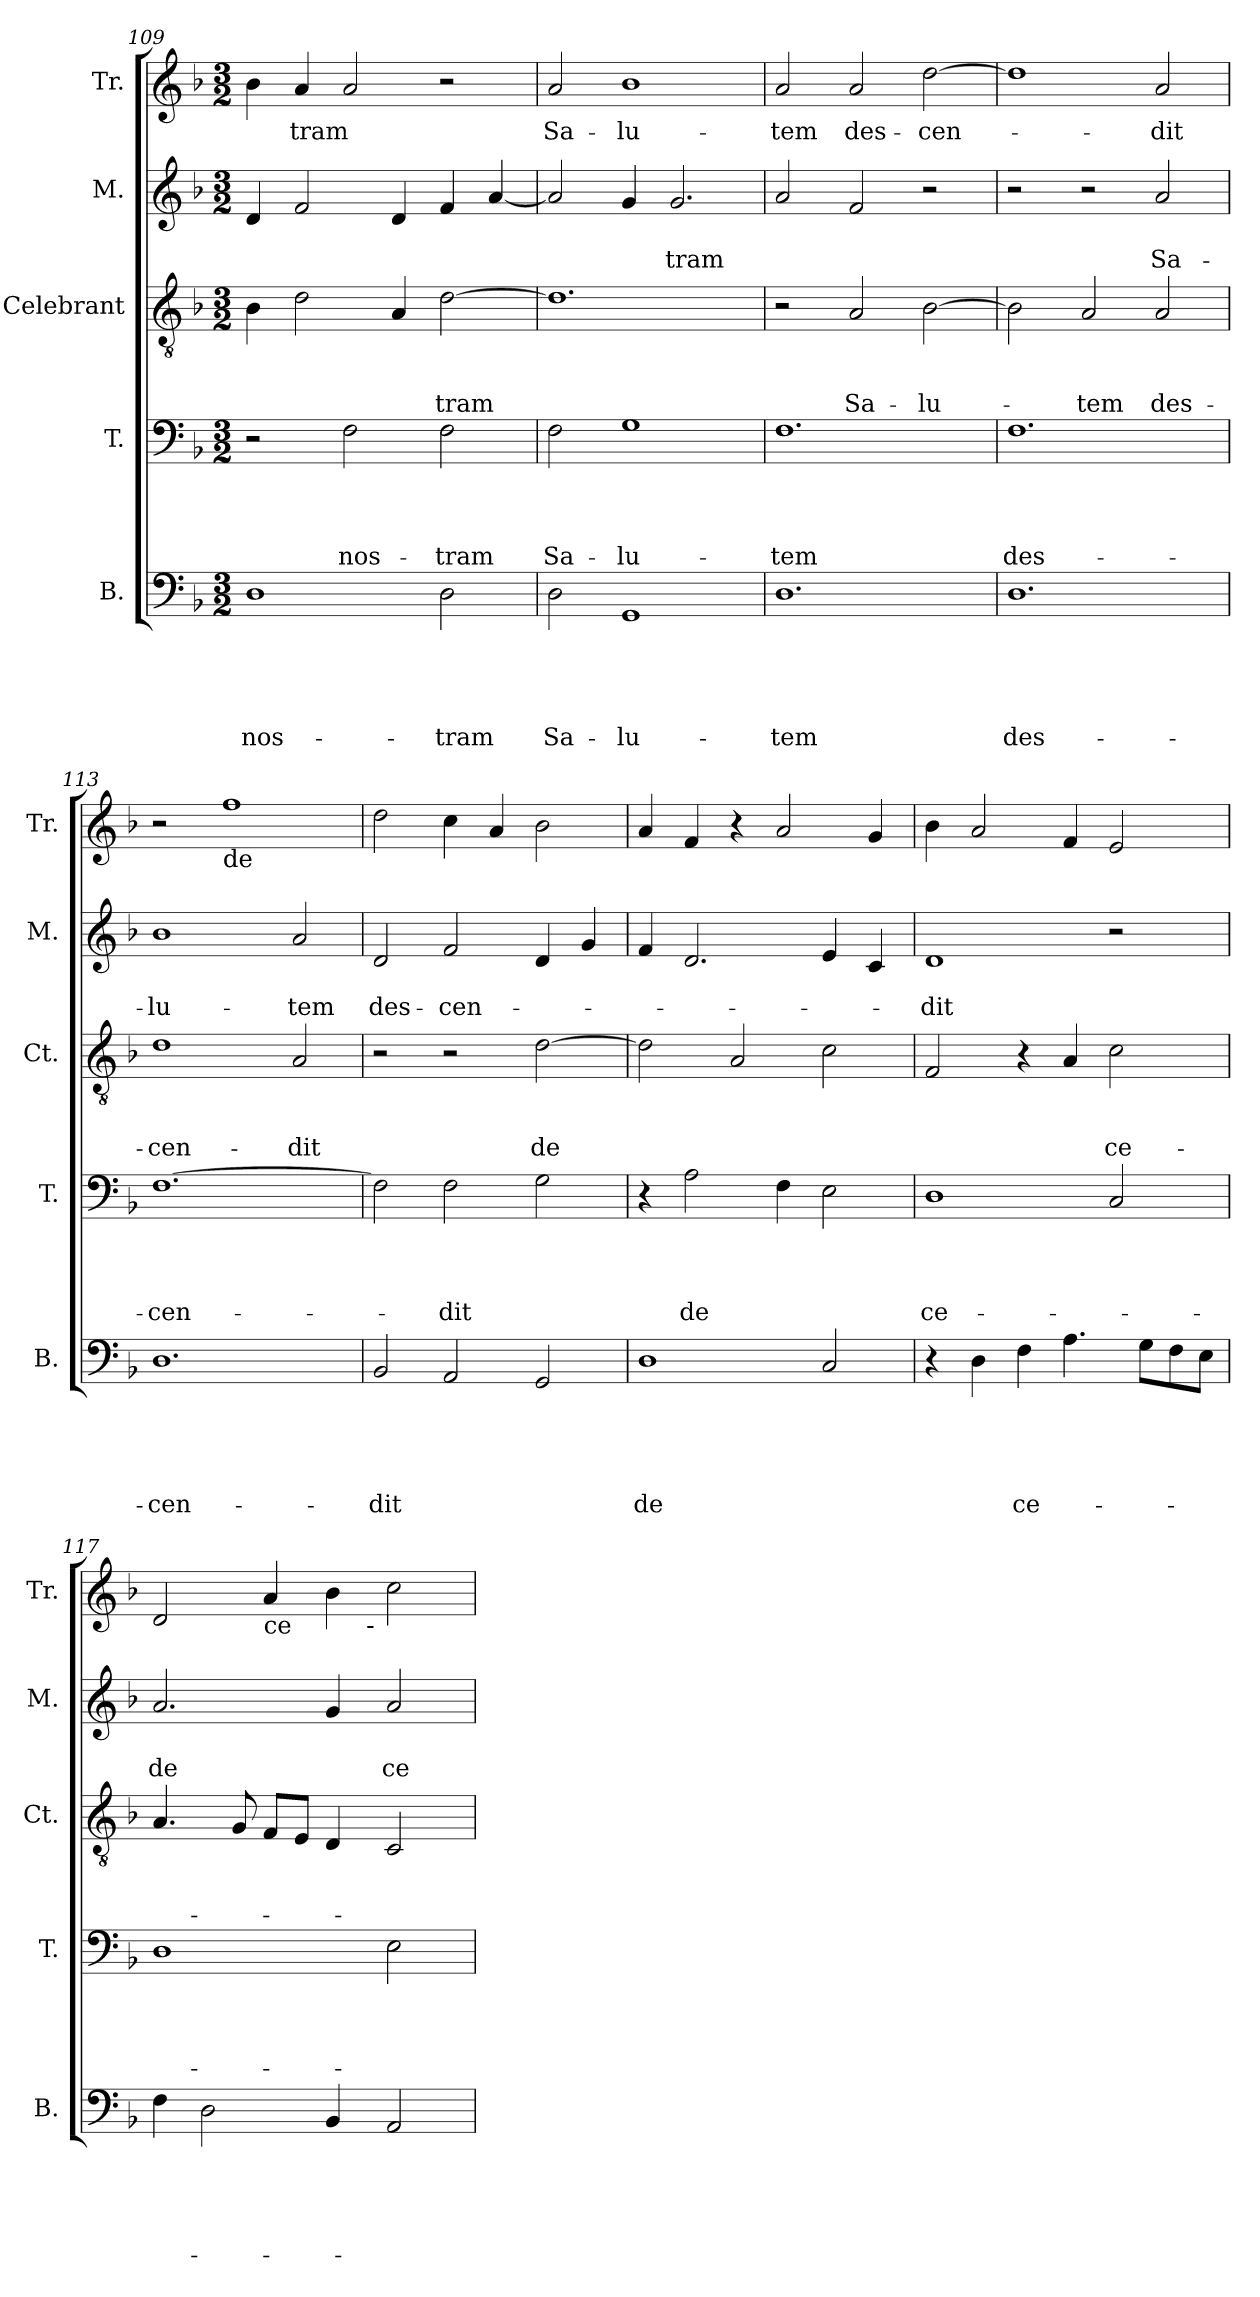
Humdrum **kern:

**kern	**text	**text	**text	**text	**text	**kern	**text	**text	**text	**text	**kern	**text	**text	**text	**kern	**text	**text	**kern	**text
*part5	*part5	*part5	*part5	*part5	*part5	*part4	*part4	*part4	*part4	*part4	*part3	*part3	*part3	*part3	*part2	*part2	*part2	*part1	*part1
*staff5	*staff5	*staff5	*staff5	*staff5	*staff5	*staff4	*staff4	*staff4	*staff4	*staff4	*staff3	*staff3	*staff3	*staff3	*staff2	*staff2	*staff2	*staff1	*staff1
*I"B.	*	*	*	*	*	*I"T.	*	*	*	*	*I"Celebrant	*	*	*	*I"M.	*	*	*I"Tr.	*
*I'B.	*	*	*	*	*	*I'T.	*	*	*	*	*I'Ct.	*	*	*	*I'M.	*	*	*I'Tr.	*
*clefF4	*	*	*	*	*	*clefF4	*	*	*	*	*clefGv2	*	*	*	*clefG2	*	*	*clefG2	*
*k[b-]	*	*	*	*	*	*k[b-]	*	*	*	*	*k[b-]	*	*	*	*k[b-]	*	*	*k[b-]	*
*F:	*	*	*	*	*	*F:	*	*	*	*	*F:	*	*	*	*F:	*	*	*F:	*
*M3/2	*	*	*	*	*	*M3/2	*	*	*	*	*M3/2	*	*	*	*M3/2	*	*	*M3/2	*
=109	=109	=109	=109	=109	=109	=109	=109	=109	=109	=109	=109	=109	=109	=109	=109	=109	=109	=109	=109
!	!	!	!	!	!LO:LY:b	!	!	!	!	!	!	!	!	!	!	!	!	!	!
1D	.	.	.	.	nos-	2r	.	.	.	.	4B-\	.	.	.	4d/	.	.	4b-\	.
!	!	!	!	!	!	!	!	!	!	!	!	!	!	!	!	!	!	!	!LO:LY:b
.	.	.	.	.	.	.	.	.	.	.	2d\	.	.	.	2f/	.	.	4a/	-tram
!	!	!	!	!	!	!	!	!	!	!LO:LY:b	!	!	!	!	!	!	!	!	!
.	.	.	.	.	.	2F\	.	.	.	nos-	.	.	.	.	.	.	.	2a/	.
.	.	.	.	.	.	.	.	.	.	.	4A/	.	.	.	4d/	.	.	.	.
!	!	!	!	!	!LO:LY:b	!	!	!	!	!LO:LY:b	!	!	!	!LO:LY:b	!	!	!	!	!
2D\	.	.	.	.	-tram	2F\	.	.	.	-tram	[>2d\	.	.	-tram	4f/	.	.	2r	.
.	.	.	.	.	.	.	.	.	.	.	.	.	.	.	[<4a/	.	.	.	.
=110	=110	=110	=110	=110	=110	=110	=110	=110	=110	=110	=110	=110	=110	=110	=110	=110	=110	=110	=110
!	!	!	!	!	!LO:LY:b	!	!	!	!	!LO:LY:b	!	!	!	!	!	!	!	!	!LO:LY:b
2D\	.	.	.	.	Sa-	2F\	.	.	.	Sa-	1.d]	.	.	.	2a/]	.	.	2a/	Sa-
!	!	!	!	!	!LO:LY:b	!	!	!	!	!LO:LY:b	!	!	!	!	!	!	!	!	!LO:LY:b
1GG	.	.	.	.	-lu-	1G	.	.	.	-lu-	.	.	.	.	4g/	.	.	1b-	-lu-
!	!	!	!	!	!	!	!	!	!	!	!	!	!	!	!	!	!LO:LY:b	!	!
.	.	.	.	.	.	.	.	.	.	.	.	.	.	.	2.g/	.	-tram	.	.
=111	=111	=111	=111	=111	=111	=111	=111	=111	=111	=111	=111	=111	=111	=111	=111	=111	=111	=111	=111
!	!	!	!	!	!LO:LY:b	!	!	!	!	!LO:LY:b	!	!	!	!	!	!	!	!	!LO:LY:b
1.D	.	.	.	.	-tem	1.F	.	.	.	-tem	2r	.	.	.	2a/	.	.	2a/	-tem
!	!	!	!	!	!	!	!	!	!	!	!	!	!	!LO:LY:b	!	!	!	!	!LO:LY:b
.	.	.	.	.	.	.	.	.	.	.	2A/	.	.	Sa-	2f/	.	.	2a/	des-
!	!	!	!	!	!	!	!	!	!	!	!	!	!	!LO:LY:b	!	!	!	!	!LO:LY:b
.	.	.	.	.	.	.	.	.	.	.	[>2B-\	.	.	-lu-	2r	.	.	[>2dd\	-cen-
=112	=112	=112	=112	=112	=112	=112	=112	=112	=112	=112	=112	=112	=112	=112	=112	=112	=112	=112	=112
!	!	!	!	!	!LO:LY:b	!	!	!	!	!LO:LY:b	!	!	!	!	!	!	!	!	!
1.D	.	.	.	.	des-	1.F	.	.	.	des-	2B-\]	.	.	.	2r	.	.	1dd]	.
!	!	!	!	!	!	!	!	!	!	!	!	!	!	!LO:LY:b	!	!	!	!	!
.	.	.	.	.	.	.	.	.	.	.	2A/	.	.	-tem	2r	.	.	.	.
!	!	!	!	!	!	!	!	!	!	!	!	!	!	!LO:LY:b	!	!	!LO:LY:b	!	!LO:LY:b
.	.	.	.	.	.	.	.	.	.	.	2A/	.	.	des-	2a/	.	Sa-	2a/	-dit
!!LO:LB:g=z
=113	=113	=113	=113	=113	=113	=113	=113	=113	=113	=113	=113	=113	=113	=113	=113	=113	=113	=113	=113
!	!	!	!	!	!LO:LY:b	!	!	!	!	!LO:LY:b	!	!	!	!LO:LY:b	!	!	!LO:LY:b	!	!
1.D	.	.	.	.	-cen-	[>1.F	.	.	.	-cen-	1d	.	.	-cen-	1b-	.	-lu-	2r	.
!	!	!	!	!	!	!	!	!	!	!	!	!	!	!	!	!	!	!LO:TX:b:t=de	!
.	.	.	.	.	.	.	.	.	.	.	.	.	.	.	.	.	.	1ff	.
!	!	!	!	!	!	!	!	!	!	!	!	!	!	!LO:LY:b	!	!	!LO:LY:b	!	!
.	.	.	.	.	.	.	.	.	.	.	2A/	.	.	-dit	2a/	.	-tem	.	.
=114	=114	=114	=114	=114	=114	=114	=114	=114	=114	=114	=114	=114	=114	=114	=114	=114	=114	=114	=114
!	!	!	!	!	!LO:LY:b	!	!	!	!	!	!	!	!	!	!	!	!LO:LY:b	!	!
2BB-/	.	.	.	.	-dit	2F\]	.	.	.	.	2r	.	.	.	2d/	.	des-	2dd\	.
!	!	!	!	!	!	!	!	!	!	!LO:LY:b	!	!	!	!	!	!	!LO:LY:b	!	!
2AA/	.	.	.	.	.	2F\	.	.	.	-dit	2r	.	.	.	2f/	.	-cen-	4cc\	.
.	.	.	.	.	.	.	.	.	.	.	.	.	.	.	.	.	.	4a/	.
!	!	!	!	!	!	!	!	!	!	!	!	!	!	!LO:LY:b	!	!	!	!	!
2GG/	.	.	.	.	.	2G\	.	.	.	.	[>2d\	.	.	de	4d/	.	.	2b-\	.
.	.	.	.	.	.	.	.	.	.	.	.	.	.	.	4g/	.	.	.	.
=115	=115	=115	=115	=115	=115	=115	=115	=115	=115	=115	=115	=115	=115	=115	=115	=115	=115	=115	=115
!	!	!	!	!	!LO:LY:b	!	!	!	!	!	!	!	!	!	!	!	!	!	!
1D	.	.	.	.	de	4r	.	.	.	.	2d\]	.	.	.	4f/	.	.	4a/	.
!	!	!	!	!	!	!	!	!	!	!LO:LY:b	!	!	!	!	!	!	!	!	!
.	.	.	.	.	.	2A\	.	.	.	de	.	.	.	.	2.d/	.	.	4f/	.
.	.	.	.	.	.	.	.	.	.	.	2A/	.	.	.	.	.	.	4r	.
.	.	.	.	.	.	4F\	.	.	.	.	.	.	.	.	.	.	.	2a/	.
2C/	.	.	.	.	.	2E\	.	.	.	.	2c\	.	.	.	4e/	.	.	.	.
.	.	.	.	.	.	.	.	.	.	.	.	.	.	.	4c/	.	.	4g/	.
=116	=116	=116	=116	=116	=116	=116	=116	=116	=116	=116	=116	=116	=116	=116	=116	=116	=116	=116	=116
!	!	!	!	!	!	!	!	!	!	!LO:LY:b	!	!	!	!	!	!	!LO:LY:b	!	!
4r	.	.	.	.	.	1D	.	.	.	ce-	2F/	.	.	.	1d	.	-dit	4b-\	.
4D\	.	.	.	.	.	.	.	.	.	.	.	.	.	.	.	.	.	2a/	.
!	!	!	!	!	!LO:LY:b	!	!	!	!	!	!	!	!	!	!	!	!	!	!
4F\	.	.	.	.	ce-	.	.	.	.	.	4r	.	.	.	.	.	.	.	.
4.A\	.	.	.	.	.	.	.	.	.	.	4A/	.	.	.	.	.	.	4f/	.
!	!	!	!	!	!	!	!	!	!	!	!	!	!	!LO:LY:b	!	!	!	!	!
.	.	.	.	.	.	2C/	.	.	.	.	2c\	.	.	ce-	2r	.	.	2e/	.
8G\L	.	.	.	.	.	.	.	.	.	.	.	.	.	.	.	.	.	.	.
8F\	.	.	.	.	.	.	.	.	.	.	.	.	.	.	.	.	.	.	.
8E\J	.	.	.	.	.	.	.	.	.	.	.	.	.	.	.	.	.	.	.
=117	=117	=117	=117	=117	=117	=117	=117	=117	=117	=117	=117	=117	=117	=117	=117	=117	=117	=117	=117
!	!	!	!	!	!	!	!	!	!	!	!	!	!	!	!	!	!LO:LY:b	!	!
*	*	*	*	*	*	*	*	*	*	*	*	*	*	*	*	*	*	*^	*
4F\	.	.	.	.	.	1D	.	.	.	.	4.A/	.	.	.	2.a/	.	de	2d/	2...ryy	.
2D\	.	.	.	.	.	.	.	.	.	.	.	.	.	.	.	.	.	.	.	.
.	.	.	.	.	.	.	.	.	.	.	8G/	.	.	.	.	.	.	.	.	.
!	!	!	!	!	!	!	!	!	!	!	!	!	!	!	!	!	!	!LO:TX:b:t=ce	!	!
.	.	.	.	.	.	.	.	.	.	.	8F/L	.	.	.	.	.	.	4a/	.	.
.	.	.	.	.	.	.	.	.	.	.	8E/J	.	.	.	.	.	.	.	.	.
4BB-/	.	.	.	.	.	.	.	.	.	.	4D/	.	.	.	4g/	.	.	4b-\	.	.
!	!	!	!	!	!	!	!	!	!	!	!	!	!	!	!	!	!	!	!LO:TX:b:t=-	!
.	.	.	.	.	.	.	.	.	.	.	.	.	.	.	.	.	.	.	2ryy	.
!	!	!	!	!	!	!	!	!	!	!	!	!	!	!	!	!	!LO:LY:b	!	!	!
2AA/	.	.	.	.	.	2E\	.	.	.	.	2C/	.	.	.	2a/	.	ce-	2cc\	.	.
.	.	.	.	.	.	.	.	.	.	.	.	.	.	.	.	.	.	.	16ryy	.
*	*	*	*	*	*	*	*	*	*	*	*	*	*	*	*	*	*	*v	*v	*
=	=	=	=	=	=	=	=	=	=	=	=	=	=	=	=	=	=	=	=
*-	*-	*-	*-	*-	*-	*-	*-	*-	*-	*-	*-	*-	*-	*-	*-	*-	*-	*-	*-
